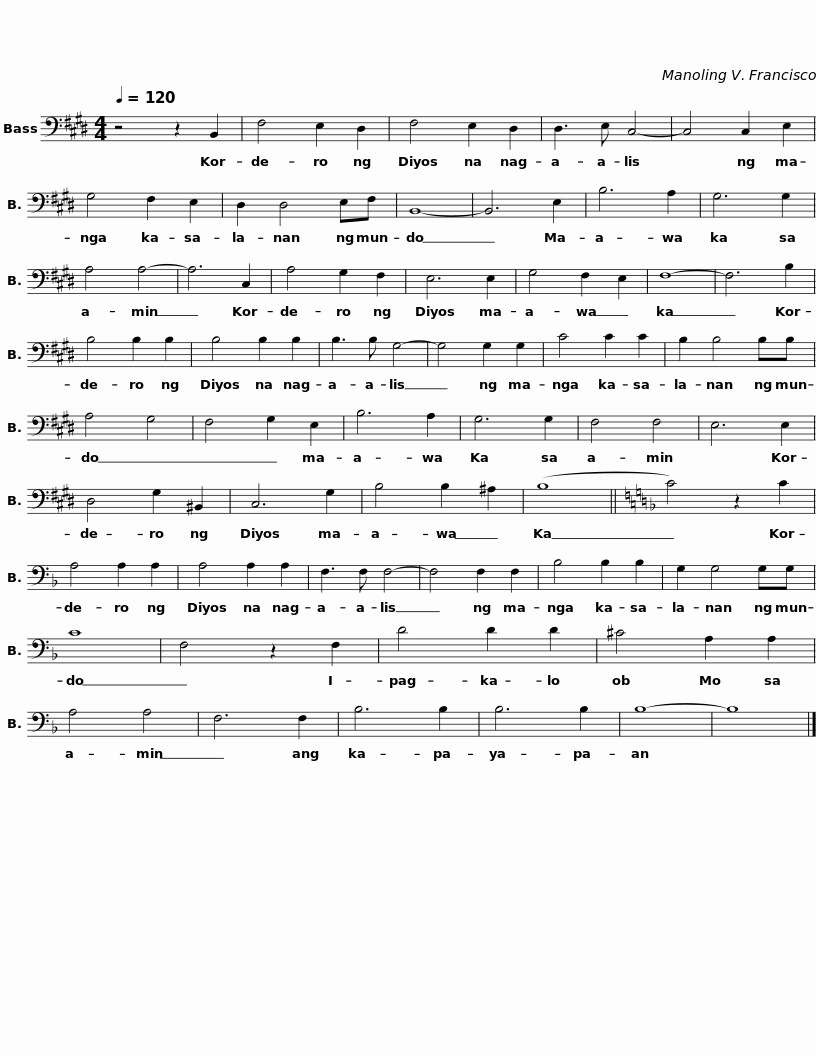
X:1
L:1/8
Q:1/4=120
M:4/4
I:linebreak $
K:E
V:1 bass
V:1
 z4 z2 B,,2 | F,4 E,2 D,2 | F,4 E,2 D,2 | D,3 E, C,4- |$ C,4 C,2 E,2 | %5
 G,4 F,2 E,2 | D,2 D,4 E,F, | B,,8- |$ B,,6 E,2 | B,6 A,2 | %10
 G,6 G,2 | A,4 A,4- |$ A,6 C,2 | A,4 G,2 F,2 | E,6 E,2 | %15
 G,4 F,2 E,2 |$ F,8- | F,6 B,2 | B,4 B,2 B,2 | B,4 B,2 B,2 |$ %20
 B,3 B, G,4- | G,4 G,2 G,2 | C4 C2 C2 | B,2 B,4 B,B, |$ A,4 G,4 | %25
 F,4 G,2 E,2 | B,6 A,2 | G,6 G,2 |$ F,4 F,4 | E,6 E,2 | %30
 D,4 G,2 ^B,,2 | C,6 G,2 |$ B,4 B,2 ^A,2 | (B,8 ||[K:F] C4) z2 C2 | %35
 A,4 A,2 A,2 |$ A,4 A,2 A,2 | F,3 F, F,4- | F,4 F,2 F,2 | B,4 B,2 B,2 |$ %40
 G,2 G,4 G,G, | C8 | F,4 z2 F,2 | D4 D2 D2 |$ ^C4 A,2 A,2 | %45
 A,4 A,4 | F,6 F,2 | B,6 B,2 |$ B,6 B,2 | B,8- | %50
 B,8 |] %51
